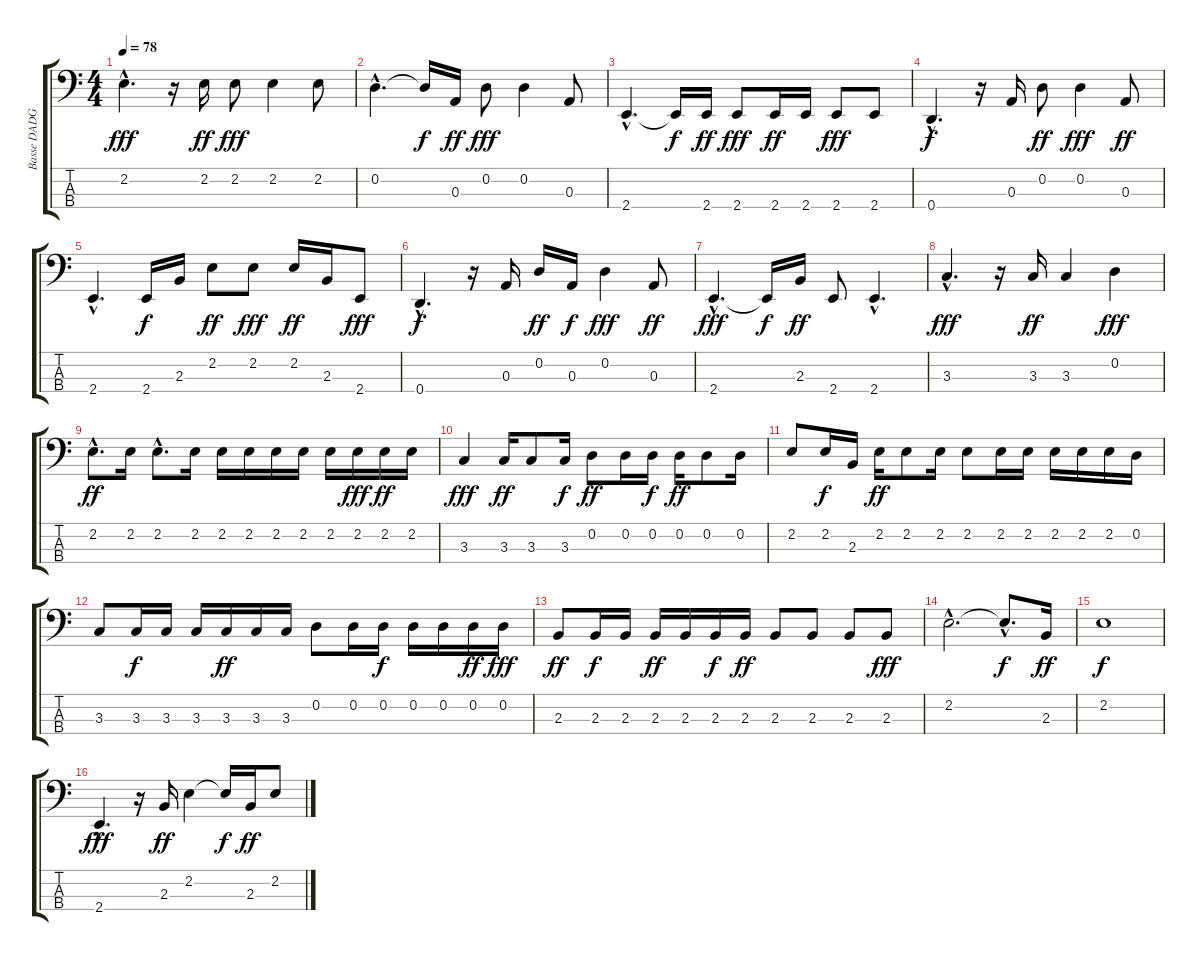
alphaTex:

\track ("Basse DADG" "Basse DADG") {instrument electricbassfinger}
\staff {score tabs}
\tuning (G2 D2 A1 D1) {hide}
\ts (4 4)
\tempo 78
\clef f4
\ks c
2.2{hac}.4{d dy fff} r.16 2.2.16{dy ff} 2.2.8{dy fff} 2.2.4 2.2.8 |
0.2{hac}.4{d} 0.2{t}.16{dy f} 0.3.16{dy ff} 0.2.8{dy fff} 0.2.4 0.3.8 |
2.4{hac}.4{d} 2.4{t}.16{dy f} 2.4.16{dy ff} 2.4.8{dy fff} 2.4.16{dy ff} 2.4.16 2.4.8{dy fff} 2.4.8 |
0.4{hac}.4{d dy f} r.16 0.3.16 0.2.8{dy ff} 0.2.4{dy fff} 0.3.8{dy ff} |
2.4{hac}.4{d} 2.4.16{dy f} 2.3.16 2.2.8{dy ff} 2.2.8{dy fff} 2.2.16{dy ff} 2.3.16 2.4.8{dy fff} |
0.4{hac}.4{d dy f} r.16 0.3.16 0.2.16{dy ff} 0.3.16{dy f} 0.2.4{dy fff} 0.3.8{dy ff} |
2.4{hac}.4{d dy fff} 2.4{t}.16{dy f} 2.3.16{dy ff} 2.4.8 2.4{hac}.4{d} |
3.3{hac}.4{d dy fff} r.16 3.3.16{dy ff} 3.3.4 0.2.4{dy fff} |
2.2{hac}.8{d dy ff} 2.2.16 2.2{hac}.8{d} 2.2.16 2.2.16 2.2.16 2.2.16 2.2.16 2.2.16 2.2.16{dy fff} 2.2.16{dy ff} 2.2.16 |
3.3.4{dy fff} 3.3.16{dy ff} 3.3.8 3.3.16{dy f} 0.2.8{dy ff} 0.2.16 0.2.16{dy f} 0.2.16{dy ff} 0.2.8 0.2.16 |
2.2.8 2.2.16{dy f} 2.3.16 2.2.16{dy ff} 2.2.8 2.2.16 2.2.8 2.2.16 2.2.16 2.2.16 2.2.16 2.2.16 0.2.16 |
3.3.8 3.3.16{dy f} 3.3.16 3.3.16 3.3.16{dy ff} 3.3.16 3.3.16 0.2.8 0.2.16 0.2.16{dy f} 0.2.16 0.2.16 0.2.16{dy ff} 0.2.16{dy fff} |
2.3.8{dy ff} 2.3.16{dy f} 2.3.16 2.3.16{dy ff} 2.3.16 2.3.16{dy f} 2.3.16{dy ff} 2.3.8 2.3.8 2.3.8 2.3.8{dy fff} |
2.2{hac}.2{d} 2.2{hac t}.8{d dy f} 2.3.16{dy ff} |
2.2.1{dy f} |
2.4{hac}.4{d dy fff} r.16 2.3.16{dy ff} 2.2.4 2.2{t}.16{dy f} 2.3.16{dy ff} 2.2.8
